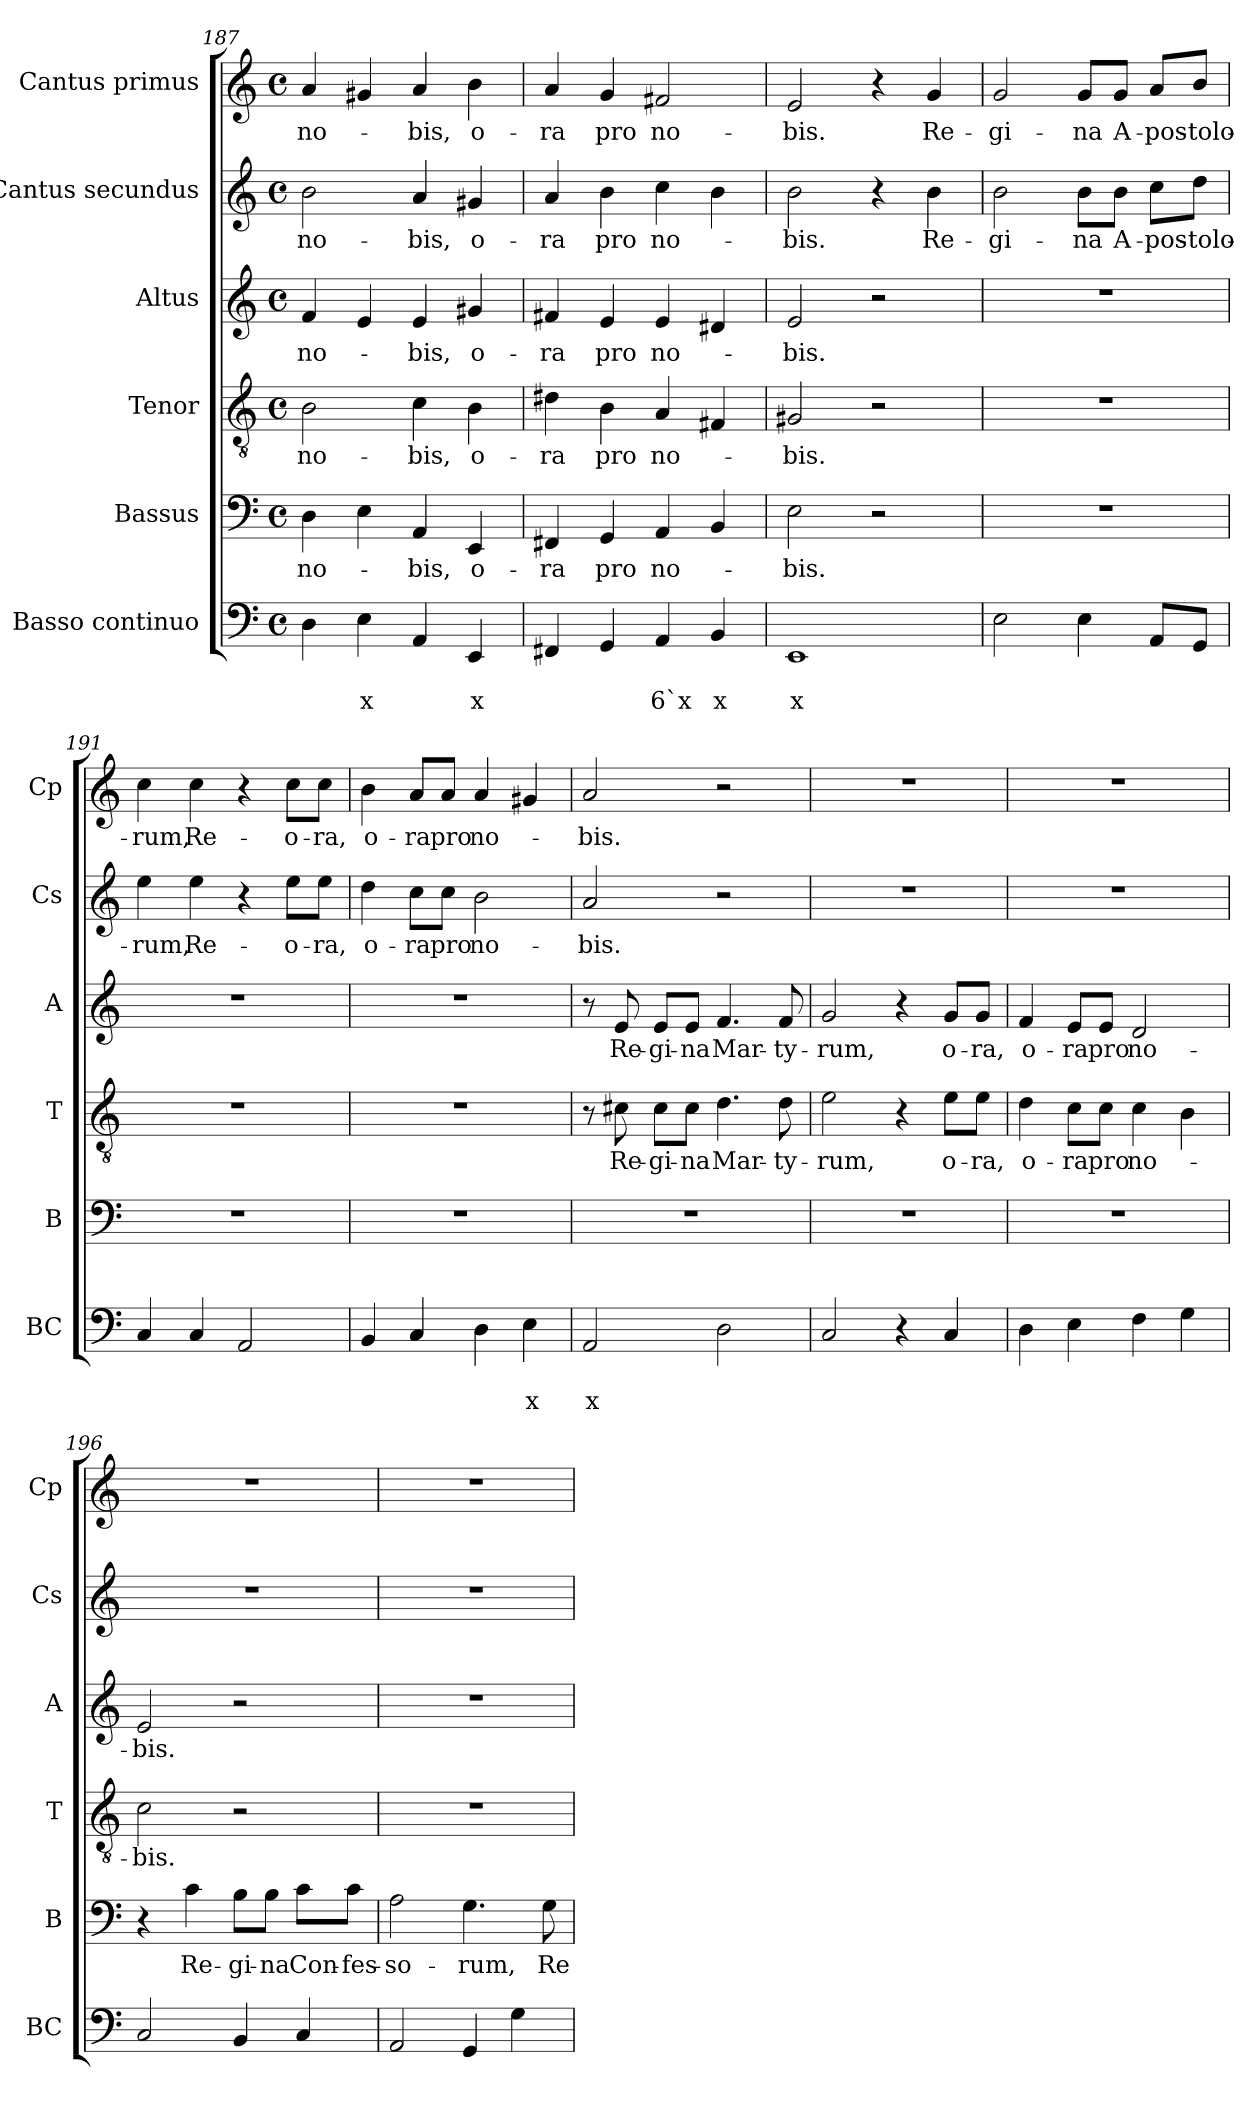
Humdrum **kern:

**kern	**text	**text	**kern	**text	**kern	**text	**kern	**text	**kern	**text	**kern	**text
*part6	*part6	*part6	*part5	*part5	*part4	*part4	*part3	*part3	*part2	*part2	*part1	*part1
*staff6	*staff6	*staff6	*staff5	*staff5	*staff4	*staff4	*staff3	*staff3	*staff2	*staff2	*staff1	*staff1
*I"Basso continuo	*	*	*I"Bassus	*	*I"Tenor	*	*I"Altus	*	*I"Cantus  secundus	*	*I"Cantus primus	*
*I'BC	*	*	*I'B	*	*I'T	*	*I'A	*	*I'Cs	*	*I'Cp	*
!!LO:PB:g=z
*clefF4	*	*	*clefF4	*	*clefGv2	*	*clefG2	*	*clefG2	*	*clefG2	*
*k[]	*	*	*k[]	*	*k[]	*	*k[]	*	*k[]	*	*k[]	*
*C:	*	*	*C:	*	*C:	*	*C:	*	*C:	*	*C:	*
*M4/4	*	*	*M4/4	*	*M4/4	*	*M4/4	*	*M4/4	*	*M4/4	*
*met(c)	*	*	*met(c)	*	*met(c)	*	*met(c)	*	*met(c)	*	*met(c)	*
=187	=187	=187	=187	=187	=187	=187	=187	=187	=187	=187	=187	=187
!	!	!	!	!LO:LY:b	!	!LO:LY:b	!	!LO:LY:b	!	!LO:LY:b	!	!LO:LY:b
4D\	.	.	4D\	no-	2B\	no-	4f/	no-	2b\	no-	4a/	no-
!	!	!LO:LY:b	!	!	!	!	!	!	!	!	!	!
4E\	.	x	4E\	.	.	.	4e/	.	.	.	4g#X/	.
!	!	!	!	!LO:LY:b	!	!LO:LY:b	!	!LO:LY:b	!	!LO:LY:b	!	!LO:LY:b
4AA/	.	.	4AA/	-bis,	4c\	-bis,	4e/	-bis,	4a/	-bis,	4a/	-bis,
!	!	!LO:LY:b	!	!LO:LY:b	!	!LO:LY:b	!	!LO:LY:b	!	!LO:LY:b	!	!LO:LY:b
4EE/	.	x	4EE/	o-	4B\	o-	4g#X/	o-	4g#X/	o-	4b\	o-
=188	=188	=188	=188	=188	=188	=188	=188	=188	=188	=188	=188	=188
!	!	!	!	!LO:LY:b	!	!LO:LY:b	!	!LO:LY:b	!	!LO:LY:b	!	!LO:LY:b
4FF#X/	.	.	4FF#X/	-ra	4d#X\	-ra	4f#X/	-ra	4a/	-ra	4a/	-ra
!	!	!	!	!LO:LY:b	!	!LO:LY:b	!	!LO:LY:b	!	!LO:LY:b	!	!LO:LY:b
4GG/	.	.	4GG/	pro	4B\	pro	4e/	pro	4b\	pro	4g/	pro
!	!	!LO:LY:b	!	!LO:LY:b	!	!LO:LY:b	!	!LO:LY:b	!	!LO:LY:b	!	!LO:LY:b
4AA/	.	6`x	4AA/	no-	4A/	no-	4e/	no-	4cc\	no-	2f#X/	no-
!	!	!LO:LY:b	!	!	!	!	!	!	!	!	!	!
4BB/	.	x	4BB/	.	4F#X/	.	4d#X/	.	4b\	.	.	.
=189	=189	=189	=189	=189	=189	=189	=189	=189	=189	=189	=189	=189
!	!	!LO:LY:b	!	!LO:LY:b	!	!LO:LY:b	!	!LO:LY:b	!	!LO:LY:b	!	!LO:LY:b
1EE	.	x	2E\	-bis.	2G#X/	-bis.	2e/	-bis.	2b\	-bis.	2e/	-bis.
.	.	.	2r	.	2r	.	2r	.	4r	.	4r	.
!	!	!	!	!	!	!	!	!	!	!LO:LY:b	!	!LO:LY:b
.	.	.	.	.	.	.	.	.	4b\	Re-	4g/	Re-
=190	=190	=190	=190	=190	=190	=190	=190	=190	=190	=190	=190	=190
!	!	!	!	!	!	!	!	!	!	!LO:LY:b	!	!LO:LY:b
2E\	.	.	1r	.	1r	.	1r	.	2b\	-gi-	2g/	-gi-
!	!	!	!	!	!	!	!	!	!	!LO:LY:b	!	!LO:LY:b
4E\	.	.	.	.	.	.	.	.	8b\L	-na	8g/L	-na
!	!	!	!	!	!	!	!	!	!	!LO:LY:b	!	!LO:LY:b
.	.	.	.	.	.	.	.	.	8b\J	A-	8g/J	A-
!	!	!	!	!	!	!	!	!	!	!LO:LY:b	!	!LO:LY:b
8AA/L	.	.	.	.	.	.	.	.	8cc\L	-pos-	8a/L	-pos-
!	!	!	!	!	!	!	!	!	!	!LO:LY:b	!	!LO:LY:b
8GG/J	.	.	.	.	.	.	.	.	8dd\J	-tolo-	8b/J	-tolo-
=191	=191	=191	=191	=191	=191	=191	=191	=191	=191	=191	=191	=191
!	!	!	!	!	!	!	!	!	!	!LO:LY:b	!	!LO:LY:b
4C/	.	.	1r	.	1r	.	1r	.	4ee\	-rum,	4cc\	-rum,
!	!	!	!	!	!	!	!	!	!	!LO:LY:b	!	!LO:LY:b
4C/	.	.	.	.	.	.	.	.	4ee\	Re-	4cc\	Re-
2AA/	.	.	.	.	.	.	.	.	4r	.	4r	.
!	!	!	!	!	!	!	!	!	!	!LO:LY:b	!	!LO:LY:b
.	.	.	.	.	.	.	.	.	8ee\L	-o-	8cc\L	-o-
!	!	!	!	!	!	!	!	!	!	!LO:LY:b	!	!LO:LY:b
.	.	.	.	.	.	.	.	.	8ee\J	-ra,	8cc\J	-ra,
!!LO:LB:g=z
=192	=192	=192	=192	=192	=192	=192	=192	=192	=192	=192	=192	=192
!	!	!	!	!	!	!	!	!	!	!LO:LY:b	!	!LO:LY:b
4BB/	.	.	1r	.	1r	.	1r	.	4dd\	o-	4b\	o-
!	!	!	!	!	!	!	!	!	!	!LO:LY:b	!	!LO:LY:b
4C/	.	.	.	.	.	.	.	.	8cc\L	-ra	8a/L	-ra
!	!	!	!	!	!	!	!	!	!	!LO:LY:b	!	!LO:LY:b
.	.	.	.	.	.	.	.	.	8cc\J	pro	8a/J	pro
!	!	!	!	!	!	!	!	!	!	!LO:LY:b	!	!LO:LY:b
4D\	.	.	.	.	.	.	.	.	2b\	no-	4a/	no-
!	!	!LO:LY:b	!	!	!	!	!	!	!	!	!	!
4E\	.	x	.	.	.	.	.	.	.	.	4g#X/	.
=193	=193	=193	=193	=193	=193	=193	=193	=193	=193	=193	=193	=193
!	!	!LO:LY:b	!	!	!	!	!	!	!	!LO:LY:b	!	!LO:LY:b
2AA/	.	x	1r	.	8r	.	8r	.	2a/	-bis.	2a/	-bis.
!	!	!	!	!	!	!LO:LY:b	!	!LO:LY:b	!	!	!	!
.	.	.	.	.	8c#X\	Re-	8e/	Re-	.	.	.	.
!	!	!	!	!	!	!LO:LY:b	!	!LO:LY:b	!	!	!	!
.	.	.	.	.	8c#\L	-gi-	8e/L	-gi-	.	.	.	.
!	!	!	!	!	!	!LO:LY:b	!	!LO:LY:b	!	!	!	!
.	.	.	.	.	8c#\J	-na	8e/J	-na	.	.	.	.
!	!	!	!	!	!	!LO:LY:b	!	!LO:LY:b	!	!	!	!
2D\	.	.	.	.	4.d\	Mar-	4.f/	Mar-	2r	.	2r	.
!	!	!	!	!	!	!LO:LY:b	!	!LO:LY:b	!	!	!	!
.	.	.	.	.	8d\	-ty-	8f/	-ty-	.	.	.	.
=194	=194	=194	=194	=194	=194	=194	=194	=194	=194	=194	=194	=194
!	!	!	!	!	!	!LO:LY:b	!	!LO:LY:b	!	!	!	!
2C/	.	.	1r	.	2e\	-rum,	2g/	-rum,	1r	.	1r	.
4r	.	.	.	.	4r	.	4r	.	.	.	.	.
!	!	!	!	!	!	!LO:LY:b	!	!LO:LY:b	!	!	!	!
4C/	.	.	.	.	8e\L	o-	8g/L	o-	.	.	.	.
!	!	!	!	!	!	!LO:LY:b	!	!LO:LY:b	!	!	!	!
.	.	.	.	.	8e\J	-ra,	8g/J	-ra,	.	.	.	.
=195	=195	=195	=195	=195	=195	=195	=195	=195	=195	=195	=195	=195
!	!	!	!	!	!	!LO:LY:b	!	!LO:LY:b	!	!	!	!
4D\	.	.	1r	.	4d\	o-	4f/	o-	1r	.	1r	.
!	!	!	!	!	!	!LO:LY:b	!	!LO:LY:b	!	!	!	!
4E\	.	.	.	.	8c\L	-ra	8e/L	-ra	.	.	.	.
!	!	!	!	!	!	!LO:LY:b	!	!LO:LY:b	!	!	!	!
.	.	.	.	.	8c\J	pro	8e/J	pro	.	.	.	.
!	!	!	!	!	!	!LO:LY:b	!	!LO:LY:b	!	!	!	!
4F\	.	.	.	.	4c\	no-	2d/	no-	.	.	.	.
4G\	.	.	.	.	4B\	.	.	.	.	.	.	.
=196	=196	=196	=196	=196	=196	=196	=196	=196	=196	=196	=196	=196
!	!	!	!	!	!	!LO:LY:b	!	!LO:LY:b	!	!	!	!
2C/	.	.	4r	.	2c\	-bis.	2e/	-bis.	1r	.	1r	.
!	!	!	!	!LO:LY:b	!	!	!	!	!	!	!	!
.	.	.	4c\	Re-	.	.	.	.	.	.	.	.
!	!	!	!	!LO:LY:b	!	!	!	!	!	!	!	!
4BB/	.	.	8B\L	-gi-	2r	.	2r	.	.	.	.	.
!	!	!	!	!LO:LY:b	!	!	!	!	!	!	!	!
.	.	.	8B\J	-na	.	.	.	.	.	.	.	.
!	!	!	!	!LO:LY:b	!	!	!	!	!	!	!	!
4C/	.	.	8c\L	Con-	.	.	.	.	.	.	.	.
!	!	!	!	!LO:LY:b	!	!	!	!	!	!	!	!
.	.	.	8c\J	-fes-	.	.	.	.	.	.	.	.
!!LO:PB:g=z
=197	=197	=197	=197	=197	=197	=197	=197	=197	=197	=197	=197	=197
!	!	!	!	!LO:LY:b	!	!	!	!	!	!	!	!
2AA/	.	.	2A\	-so-	1r	.	1r	.	1r	.	1r	.
!	!	!	!	!LO:LY:b	!	!	!	!	!	!	!	!
4GG/	.	.	4.G\	-rum,	.	.	.	.	.	.	.	.
4G\	.	.	.	.	.	.	.	.	.	.	.	.
!	!	!	!	!LO:LY:b	!	!	!	!	!	!	!	!
.	.	.	8G\	Re-	.	.	.	.	.	.	.	.
=	=	=	=	=	=	=	=	=	=	=	=	=
*-	*-	*-	*-	*-	*-	*-	*-	*-	*-	*-	*-	*-
